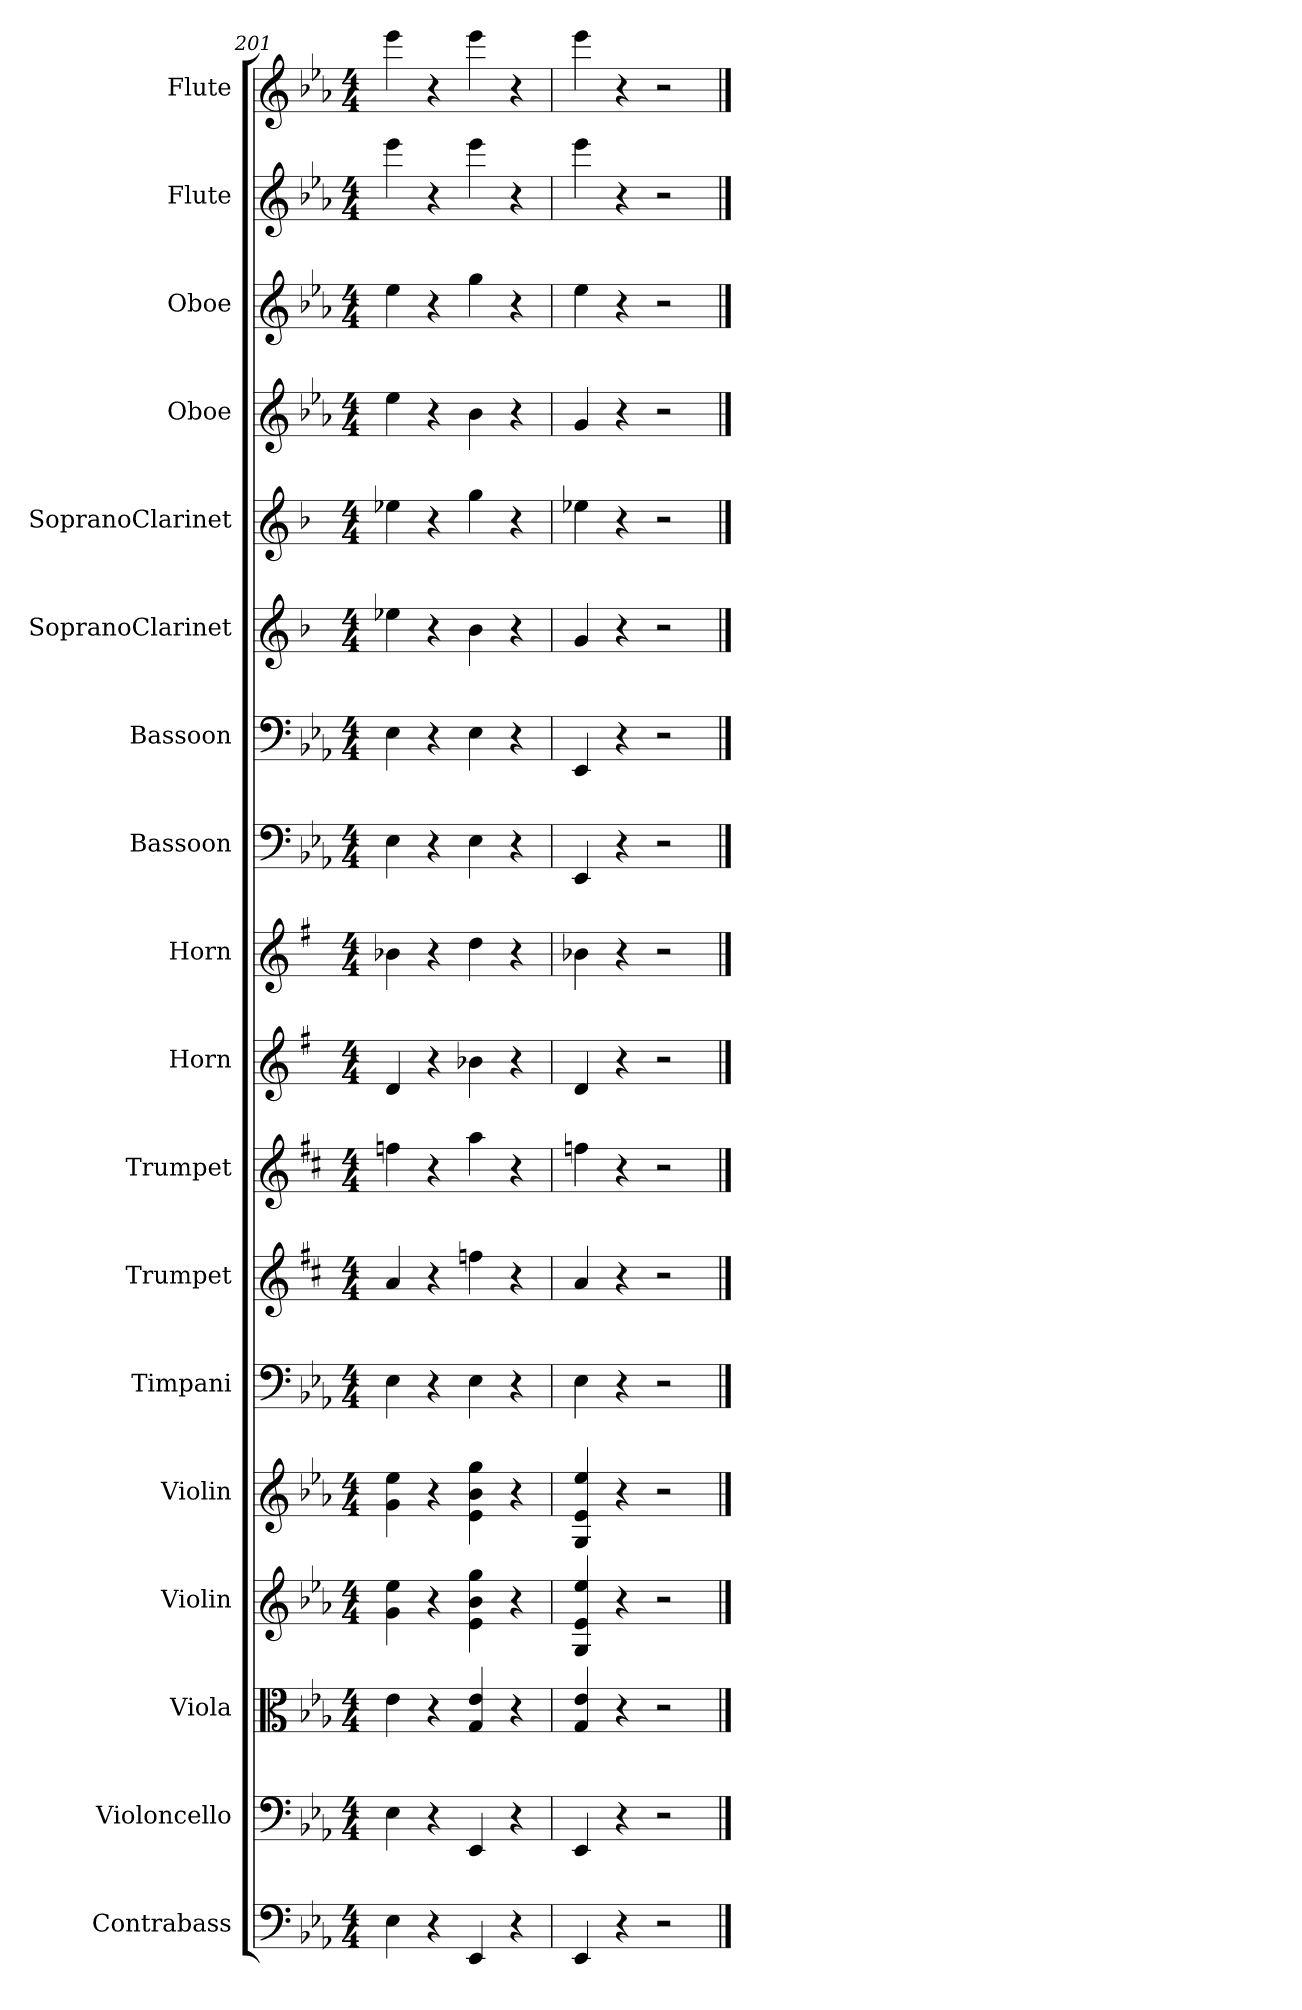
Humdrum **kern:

**kern	**kern	**kern	**kern	**kern	**kern	**kern	**kern	**kern	**kern	**kern	**kern	**kern	**kern	**kern	**kern	**kern	**kern
*part18	*part17	*part16	*part15	*part14	*part13	*part12	*part11	*part10	*part9	*part8	*part7	*part6	*part5	*part4	*part3	*part2	*part1
*staff18	*staff17	*staff16	*staff15	*staff14	*staff13	*staff12	*staff11	*staff10	*staff9	*staff8	*staff7	*staff6	*staff5	*staff4	*staff3	*staff2	*staff1
*I"Contrabass	*I"Violoncello	*I"Viola	*I"Violin	*I"Violin	*I"Timpani	*I"Trumpet	*I"Trumpet	*I"Horn	*I"Horn	*I"Bassoon	*I"Bassoon	*I"SopranoClarinet	*I"SopranoClarinet	*I"Oboe	*I"Oboe	*I"Flute	*I"Flute
*I'Cb	*I'Vc	*I'Vla	*I'Vln	*I'Vln	*I'Timp	*I'Tpt	*I'Tpt	*I'Hn	*I'Hn	*I'Bsn	*I'Bsn	*	*	*I'Ob	*I'Ob	*I'Fl	*I'Fl
*clefF4	*clefF4	*clefC3	*clefG2	*clefG2	*clefF4	*clefG2	*clefG2	*clefG2	*clefG2	*clefF4	*clefF4	*clefG2	*clefG2	*clefG2	*clefG2	*clefG2	*clefG2
*ITrd7c12	*	*	*	*	*	*ITrd1c2	*ITrd1c2	*ITrd4c7	*ITrd4c7	*	*	*	*	*	*	*	*
*k[b-e-a-]	*k[b-e-a-]	*k[b-e-a-]	*k[b-e-a-]	*k[b-e-a-]	*k[b-e-a-]	*k[]	*k[]	*k[]	*k[]	*k[b-e-a-]	*k[b-e-a-]	*k[b-]	*k[b-]	*k[b-e-a-]	*k[b-e-a-]	*k[b-e-a-]	*k[b-e-a-]
*M4/4	*M4/4	*M4/4	*M4/4	*M4/4	*M4/4	*M4/4	*M4/4	*M4/4	*M4/4	*M4/4	*M4/4	*M4/4	*M4/4	*M4/4	*M4/4	*M4/4	*M4/4
=201	=201	=201	=201	=201	=201	=201	=201	=201	=201	=201	=201	=201	=201	=201	=201	=201	=201
4EE-\	4E-\	4e-\	4g\ 4ee-\	4g\ 4ee-\	4E-\	4g/	4ee-X\	4G/	4e-X\	4E-\	4E-\	4ee-X\	4ee-X\	4ee-\	4ee-\	4eee-\	4eee-\
4r	4r	4r	4r	4r	4r	4r	4r	4r	4r	4r	4r	4r	4r	4r	4r	4r	4r
4EEE-/	4EE-/	4G/ 4e-/	4e-\ 4b-\ 4gg\	4e-\ 4b-\ 4gg\	4E-\	4ee-X\	4gg\	4e-X\	4g\	4E-\	4E-\	4b-\	4gg\	4b-\	4gg\	4eee-\	4eee-\
4r	4r	4r	4r	4r	4r	4r	4r	4r	4r	4r	4r	4r	4r	4r	4r	4r	4r
=202	=202	=202	=202	=202	=202	=202	=202	=202	=202	=202	=202	=202	=202	=202	=202	=202	=202
4EEE-/	4EE-/	4G/ 4e-/	4G/ 4e-/ 4ee-/	4G/ 4e-/ 4ee-/	4E-\	4g/	4ee-X\	4G/	4e-X\	4EE-/	4EE-/	4g/	4ee-X\	4g/	4ee-\	4eee-\	4eee-\
4r	4r	4r	4r	4r	4r	4r	4r	4r	4r	4r	4r	4r	4r	4r	4r	4r	4r
2r	2r	2r	2r	2r	2r	2r	2r	2r	2r	2r	2r	2r	2r	2r	2r	2r	2r
==	==	==	==	==	==	==	==	==	==	==	==	==	==	==	==	==	==
*-	*-	*-	*-	*-	*-	*-	*-	*-	*-	*-	*-	*-	*-	*-	*-	*-	*-
